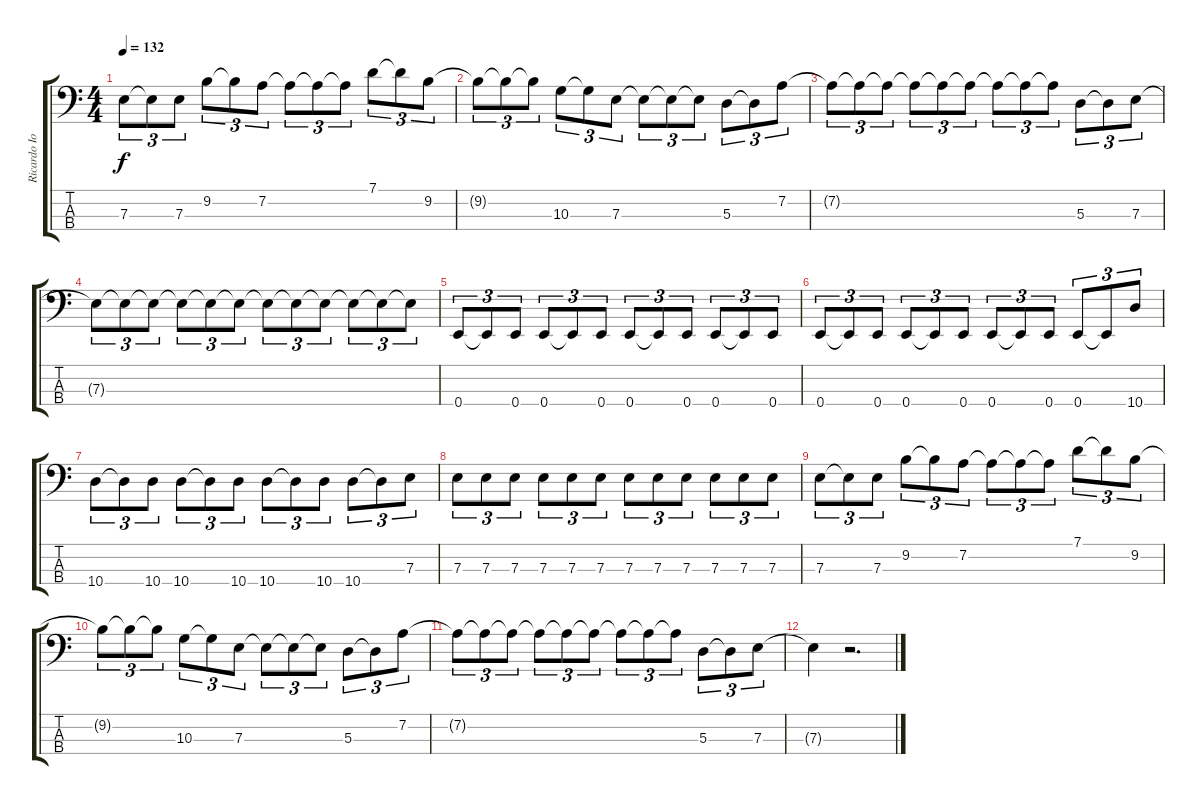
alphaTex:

\track ("Ricardo Iorio (bajo)" "Ricardo Io") {instrument electricbassfinger}
\staff {score tabs}
\tuning (G2 D2 A1 E1) {hide}
\ts (4 4)
\tempo 132
\clef f4
\ks c
7.3.8{tu (3 2) dy f} 7.3{t}.8{tu (3 2)} 7.3.8{tu (3 2)} 9.2.8{tu (3 2)} 9.2{t}.8{tu (3 2)} 7.2.8{tu (3 2)} 7.2{t}.8{tu (3 2)} 7.2{t}.8{tu (3 2)} 7.2{t}.8{tu (3 2)} 7.1.8{tu (3 2)} 7.1{t}.8{tu (3 2)} 9.2.8{tu (3 2)} |
9.2{t}.8{tu (3 2)} 9.2{t}.8{tu (3 2)} 9.2{t}.8{tu (3 2)} 10.3.8{tu (3 2)} 10.3{t}.8{tu (3 2)} 7.3.8{tu (3 2)} 7.3{t}.8{tu (3 2)} 7.3{t}.8{tu (3 2)} 7.3{t}.8{tu (3 2)} 5.3.8{tu (3 2)} 5.3{t}.8{tu (3 2)} 7.2.8{tu (3 2)} |
7.2{t}.8{tu (3 2)} 7.2{t}.8{tu (3 2)} 7.2{t}.8{tu (3 2)} 7.2{t}.8{tu (3 2)} 7.2{t}.8{tu (3 2)} 7.2{t}.8{tu (3 2)} 7.2{t}.8{tu (3 2)} 7.2{t}.8{tu (3 2)} 7.2{t}.8{tu (3 2)} 5.3.8{tu (3 2)} 5.3{t}.8{tu (3 2)} 7.3.8{tu (3 2)} |
7.3{t}.8{tu (3 2)} 7.3{t}.8{tu (3 2)} 7.3{t}.8{tu (3 2)} 7.3{t}.8{tu (3 2)} 7.3{t}.8{tu (3 2)} 7.3{t}.8{tu (3 2)} 7.3{t}.8{tu (3 2)} 7.3{t}.8{tu (3 2)} 7.3{t}.8{tu (3 2)} 7.3{t}.8{tu (3 2)} 7.3{t}.8{tu (3 2)} 7.3{t}.8{tu (3 2)} |
0.4.8{tu (3 2)} 0.4{t}.8{tu (3 2)} 0.4.8{tu (3 2)} 0.4.8{tu (3 2)} 0.4{t}.8{tu (3 2)} 0.4.8{tu (3 2)} 0.4.8{tu (3 2)} 0.4{t}.8{tu (3 2)} 0.4.8{tu (3 2)} 0.4.8{tu (3 2)} 0.4{t}.8{tu (3 2)} 0.4.8{tu (3 2)} |
0.4.8{tu (3 2)} 0.4{t}.8{tu (3 2)} 0.4.8{tu (3 2)} 0.4.8{tu (3 2)} 0.4{t}.8{tu (3 2)} 0.4.8{tu (3 2)} 0.4.8{tu (3 2)} 0.4{t}.8{tu (3 2)} 0.4.8{tu (3 2)} 0.4.8{tu (3 2)} 0.4{t}.8{tu (3 2)} 10.4.8{tu (3 2)} |
10.4.8{tu (3 2)} 10.4{t}.8{tu (3 2)} 10.4.8{tu (3 2)} 10.4.8{tu (3 2)} 10.4{t}.8{tu (3 2)} 10.4.8{tu (3 2)} 10.4.8{tu (3 2)} 10.4{t}.8{tu (3 2)} 10.4.8{tu (3 2)} 10.4.8{tu (3 2)} 10.4{t}.8{tu (3 2)} 7.3.8{tu (3 2)} |
7.3.8{tu (3 2)} 7.3.8{tu (3 2)} 7.3.8{tu (3 2)} 7.3.8{tu (3 2)} 7.3.8{tu (3 2)} 7.3.8{tu (3 2)} 7.3.8{tu (3 2)} 7.3.8{tu (3 2)} 7.3.8{tu (3 2)} 7.3.8{tu (3 2)} 7.3.8{tu (3 2)} 7.3.8{tu (3 2)} |
7.3.8{tu (3 2)} 7.3{t}.8{tu (3 2)} 7.3.8{tu (3 2)} 9.2.8{tu (3 2)} 9.2{t}.8{tu (3 2)} 7.2.8{tu (3 2)} 7.2{t}.8{tu (3 2)} 7.2{t}.8{tu (3 2)} 7.2{t}.8{tu (3 2)} 7.1.8{tu (3 2)} 7.1{t}.8{tu (3 2)} 9.2.8{tu (3 2)} |
9.2{t}.8{tu (3 2)} 9.2{t}.8{tu (3 2)} 9.2{t}.8{tu (3 2)} 10.3.8{tu (3 2)} 10.3{t}.8{tu (3 2)} 7.3.8{tu (3 2)} 7.3{t}.8{tu (3 2)} 7.3{t}.8{tu (3 2)} 7.3{t}.8{tu (3 2)} 5.3.8{tu (3 2)} 5.3{t}.8{tu (3 2)} 7.2.8{tu (3 2)} |
7.2{t}.8{tu (3 2)} 7.2{t}.8{tu (3 2)} 7.2{t}.8{tu (3 2)} 7.2{t}.8{tu (3 2)} 7.2{t}.8{tu (3 2)} 7.2{t}.8{tu (3 2)} 7.2{t}.8{tu (3 2)} 7.2{t}.8{tu (3 2)} 7.2{t}.8{tu (3 2)} 5.3.8{tu (3 2)} 5.3{t}.8{tu (3 2)} 7.3.8{tu (3 2)} |
7.3{t}.4 r.2{d}
